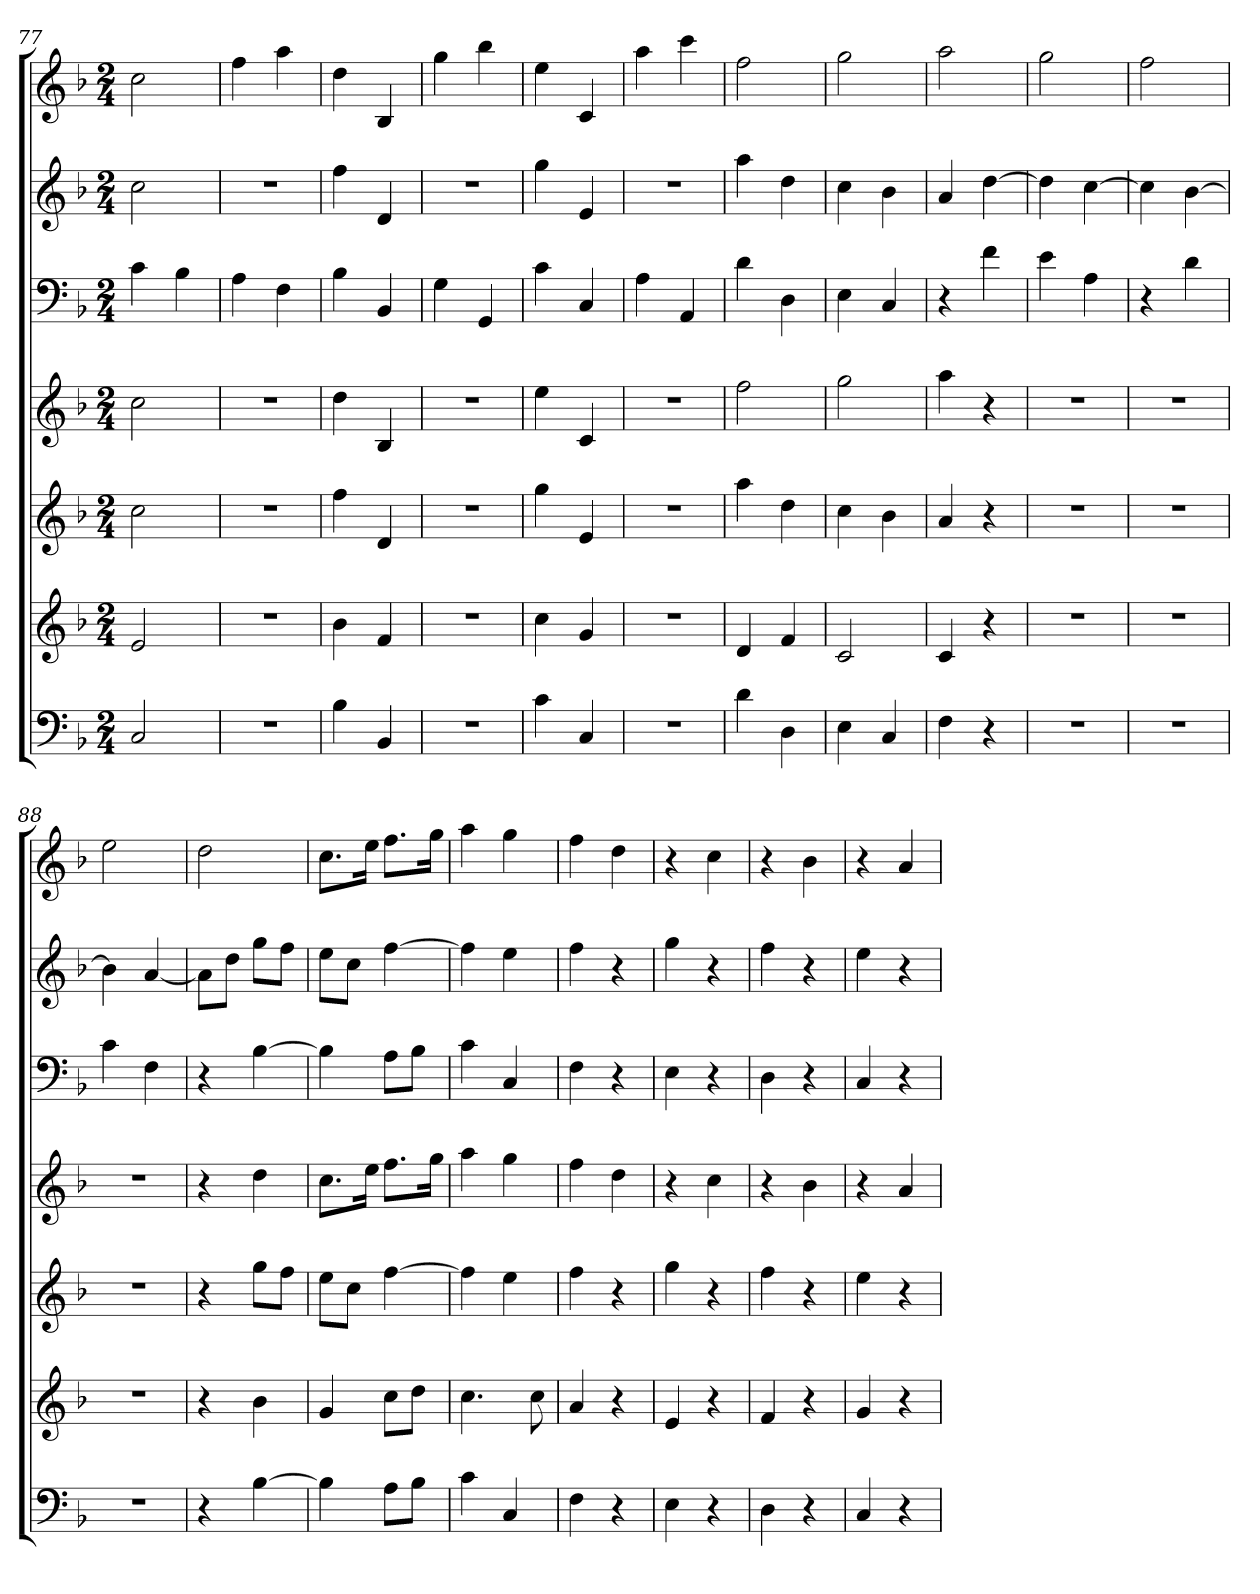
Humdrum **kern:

**kern	**kern	**kern	**kern	**kern	**kern	**kern
*part7	*part6	*part5	*part4	*part3	*part2	*part1
*staff7	*staff6	*staff5	*staff4	*staff3	*staff2	*staff1
*k[b-]	*k[b-]	*k[b-]	*k[b-]	*k[b-]	*k[b-]	*k[b-]
*d:	*d:	*d:	*d:	*d:	*d:	*d:
*M2/4	*M2/4	*M2/4	*M2/4	*M2/4	*M2/4	*M2/4
=77	=77	=77	=77	=77	=77	=77
2C	2e	2cc	2cc	4c	2cc	2cc
.	.	.	.	4B-	.	.
=78	=78	=78	=78	=78	=78	=78
2r	2r	2r	2r	4A	2r	4ff
.	.	.	.	4F	.	4aa
=79	=79	=79	=79	=79	=79	=79
4B-	4b-	4ff	4dd	4B-	4ff	4dd
4BB-	4f	4d	4B-	4BB-	4d	4B-
=80	=80	=80	=80	=80	=80	=80
2r	2r	2r	2r	4G	2r	4gg
.	.	.	.	4GG	.	4bb-
=81	=81	=81	=81	=81	=81	=81
4c	4cc	4gg	4ee	4c	4gg	4ee
4C	4g	4e	4c	4C	4e	4c
=82	=82	=82	=82	=82	=82	=82
2r	2r	2r	2r	4A	2r	4aa
.	.	.	.	4AA	.	4ccc
=83	=83	=83	=83	=83	=83	=83
4d	4d	4aa	2ff	4d	4aa	2ff
4D	4f	4dd	.	4D	4dd	.
=84	=84	=84	=84	=84	=84	=84
4E	2c	4cc	2gg	4E	4cc	2gg
4C	.	4b-	.	4C	4b-	.
=85	=85	=85	=85	=85	=85	=85
4F	4c	4a	4aa	4r	4a	2aa
4r	4r	4r	4r	4f	[4dd	.
=86	=86	=86	=86	=86	=86	=86
2r	2r	2r	2r	4e	4dd]	2gg
.	.	.	.	4A	[4cc	.
=87	=87	=87	=87	=87	=87	=87
2r	2r	2r	2r	4r	4cc]	2ff
.	.	.	.	4d	[4b-	.
=88	=88	=88	=88	=88	=88	=88
2r	2r	2r	2r	4c	4b-]	2ee
.	.	.	.	4F	[4a	.
=89	=89	=89	=89	=89	=89	=89
4r	4r	4r	4r	4r	8aL]	2dd
.	.	.	.	.	8ddJ	.
[4B-	4b-	8ggL	4dd	[4B-	8ggL	.
.	.	8ffJ	.	.	8ffJ	.
=90	=90	=90	=90	=90	=90	=90
4B-]	4g	8eeL	8.ccL	4B-]	8eeL	8.ccL
.	.	8ccJ	.	.	8ccJ	.
.	.	.	16eeJk	.	.	16eeJk
8AL	8ccL	[4ff	8.ffL	8AL	[4ff	8.ffL
8B-J	8ddJ	.	.	8B-J	.	.
.	.	.	16ggJk	.	.	16ggJk
=91	=91	=91	=91	=91	=91	=91
4c	4.cc	4ff]	4aa	4c	4ff]	4aa
4C	.	4ee	4gg	4C	4ee	4gg
.	8cc	.	.	.	.	.
=92	=92	=92	=92	=92	=92	=92
4F	4a	4ff	4ff	4F	4ff	4ff
4r	4r	4r	4dd	4r	4r	4dd
=93	=93	=93	=93	=93	=93	=93
4E	4e	4gg	4r	4E	4gg	4r
4r	4r	4r	4cc	4r	4r	4cc
=94	=94	=94	=94	=94	=94	=94
4D	4f	4ff	4r	4D	4ff	4r
4r	4r	4r	4b-	4r	4r	4b-
=95	=95	=95	=95	=95	=95	=95
4C	4g	4ee	4r	4C	4ee	4r
4r	4r	4r	4a	4r	4r	4a
=	=	=	=	=	=	=
*-	*-	*-	*-	*-	*-	*-
